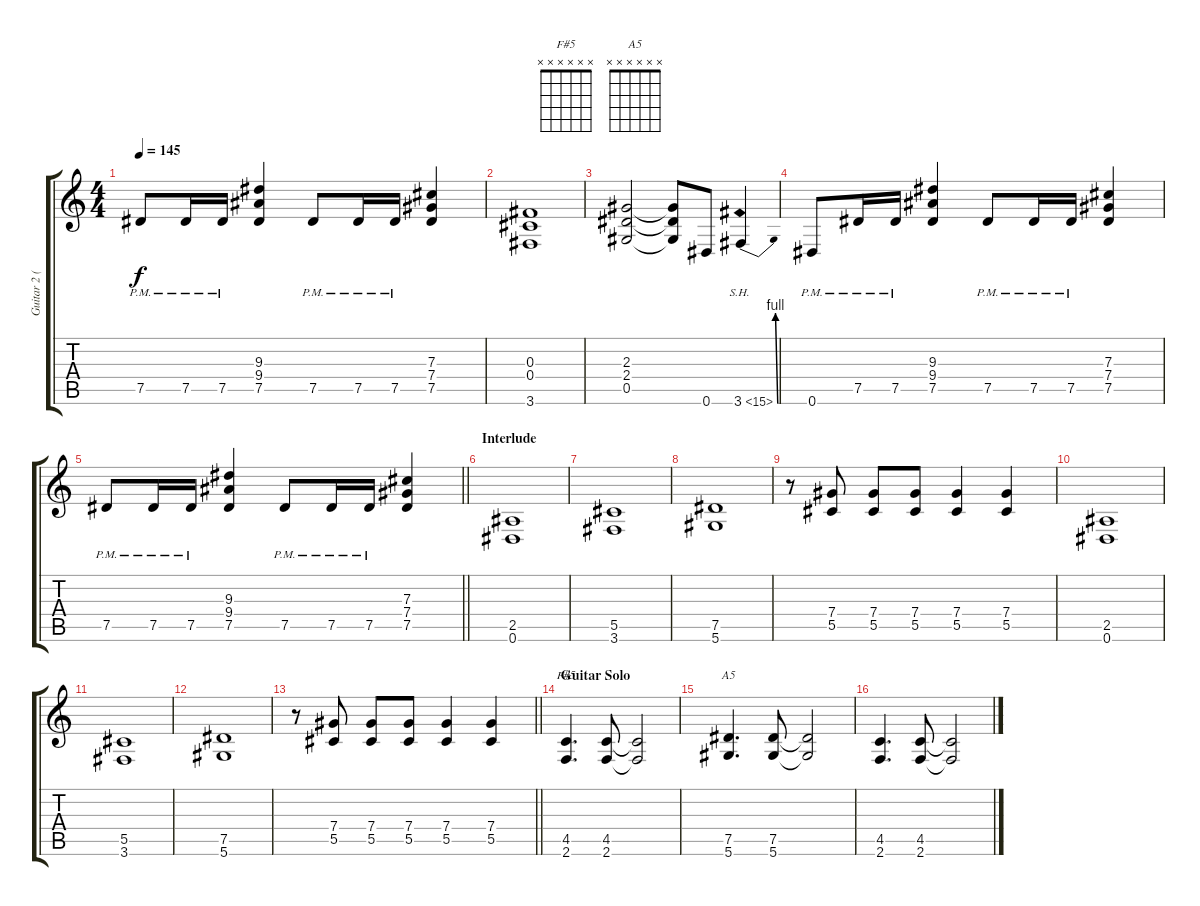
\track ("Guitar 2 (Slash)" "Guitar 2 (") {instrument overdrivenguitar}
\staff {score tabs}
\tuning (Eb4 Bb3 Gb3 Db3 Ab2 Eb2) {hide}
\chord ("F#5" x x x x x x)
\chord ("A5" x x x x x x)
\ts (4 4)
\tempo 145
\clef g2
\ks c
7.5{pm}.8{dy f} 7.5{pm}.16 7.5{pm}.16 (9.3 9.4 7.5).4 7.5{pm}.8 7.5{pm}.16 7.5{pm}.16 (7.3 7.4 7.5).4 |
(0.3 0.4 3.6).1 |
(2.3 2.4 0.5).2 (2.3{t} 2.4{t} 0.5{t}).8 0.6.8 3.6{be (bend 0 0 60 4) sh 12}.4 |
0.6{pm}.8 7.5{pm}.16 7.5{pm}.16 (9.3 9.4 7.5).4 7.5{pm}.8 7.5{pm}.16 7.5{pm}.16 (7.3 7.4 7.5).4 |
\barLineRight lightlight
7.5{pm}.8 7.5{pm}.16 7.5{pm}.16 (9.3 9.4 7.5).4 7.5{pm}.8 7.5{pm}.16 7.5{pm}.16 (7.3 7.4 7.5).4 |
\section ("" "Interlude")
(2.5 0.6).1 |
(5.5 3.6).1 |
(7.5 5.6).1 |
r.8 (7.4 5.5).8 (7.4 5.5).8 (7.4 5.5).8 (7.4 5.5).4 (7.4 5.5).4 |
(2.5 0.6).1 |
(5.5 3.6).1 |
(7.5 5.6).1 |
\barLineRight lightlight
r.8 (7.4 5.5).8 (7.4 5.5).8 (7.4 5.5).8 (7.4 5.5).4 (7.4 5.5).4 |
\section ("" "Guitar Solo")
(4.5 2.6).4{d ch "F#5"} (4.5 2.6).8 (4.5{t} 2.6{t}).2 |
(7.5 5.6).4{d ch "A5"} (7.5 5.6).8 (7.5{t} 5.6{t}).2 |
(4.5 2.6).4{d} (4.5 2.6).8 (4.5{t} 2.6{t}).2
